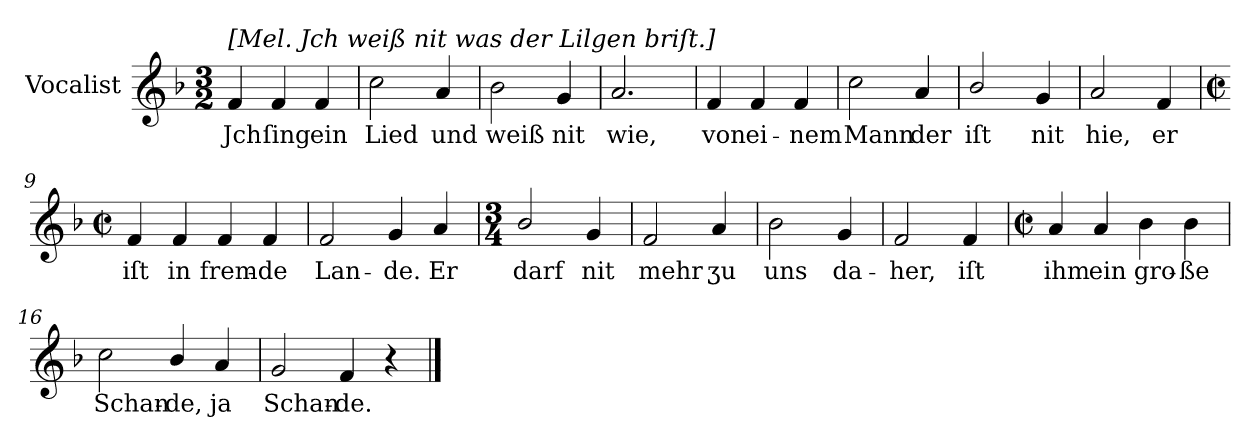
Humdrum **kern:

**kern	**text
*part1	*part1
*staff1	*staff1
*I"Vocalist	*
*k[b-]	*
*F:	*
*M3/2	*
=1	=1
!LO:TX:a:t=[Mel. Jch weiß nit was der Lilgen briſt.]	!
4f	Jch
4f	ſing
4f	ein
=2	=2
2cc	Lied
4a	und
=3	=3
2b-	weiß
4g	nit
=4	=4
2.a	wie,
=5	=5
4f	von
4f	ei-
4f	-nem
=6	=6
2cc	Mann
4a	der
=7	=7
2b-/	iſt
4g	nit
=8	=8
2a	hie,
4f	er
=9	=9
*M2/2	*
*met(c|)	*
4f	iſt
4f	in
4f	frem-
4f	-de
=10	=10
2f	Lan-
4g	-de.
4a	Er
=11	=11
*M3/4	*
2b-/	darf
4g	nit
=12	=12
2f	mehr
4a	ʒu
=13	=13
2b-	uns
4g	da-
=14	=14
2f	-her,
4f	iſt
=15	=15
*M2/2	*
*met(c|)	*
4a	ihm
4a	ein
4b-	gro-
4b-	-ße
=16	=16
2cc	Schan-
4b-/	-de,
4a	ja
=17	=17
2g	Schan-
4f	-de.
4r	.
==	==
*-	*-
